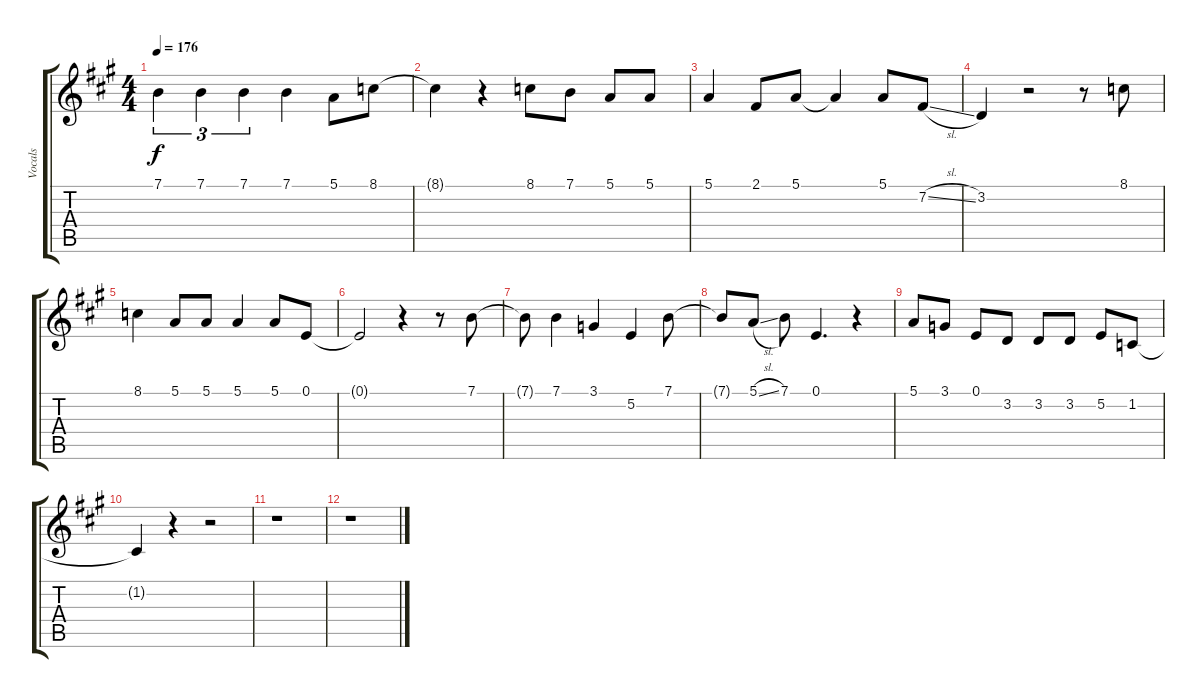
\track ("Vocals" "Vocals") {instrument trumpet}
\staff {score tabs}
\tuning (E4 B3 G3 D3 A2 E2) {hide}
\ts (4 4)
\tempo 176
\clef g2
\ks a
7.1.4{tu (3 2) dy f} 7.1.4{tu (3 2)} 7.1.4{tu (3 2)} 7.1.4 5.1.8 8.1.8 |
8.1{t}.4 r.4 8.1.8 7.1.8 5.1.8 5.1.8 |
5.1.4 2.1.8 5.1.8 5.1{t}.4 5.1.8 7.2{sl}.8 |
3.2.4 r.2 r.8 8.1.8 |
8.1.4 5.1.8 5.1.8 5.1.4 5.1.8 0.1.8 |
0.1{t}.2 r.4 r.8 7.1.8 |
7.1{t}.8 7.1.4 3.1.4 5.2.4 7.1.8 |
7.1{t}.8 5.1{sl}.8 7.1.8 0.1.4{d} r.4 |
5.1.8 3.1.8 0.1.8 3.2.8 3.2.8 3.2.8 5.2.8 1.2.8 |
1.2{t}.4 r.4 r.2 |
r.1 |
r.1
